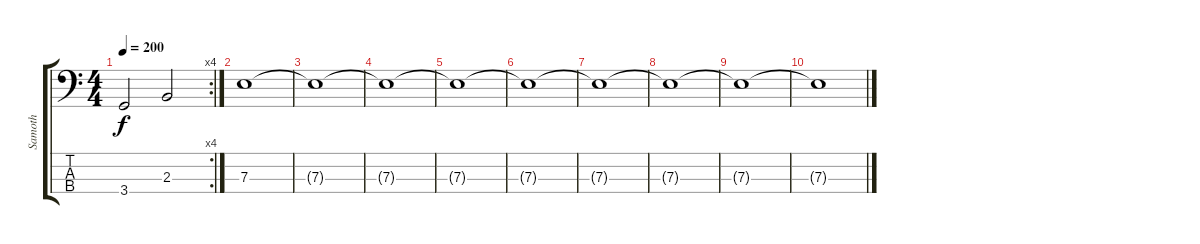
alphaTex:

\track ("Samoth" "Samoth") {instrument electricbassfinger}
\staff {score tabs}
\tuning (G2 D2 A1 E1) {hide}
\rc 4
\ts (4 4)
\tempo 200
\clef f4
\ks c
3.4.2{dy f} 2.3.2 |
7.3.1 |
7.3{t}.1 |
7.3{t}.1 |
7.3{t}.1 |
7.3{t}.1 |
7.3{t}.1 |
7.3{t}.1 |
7.3{t}.1 |
7.3{t}.1
